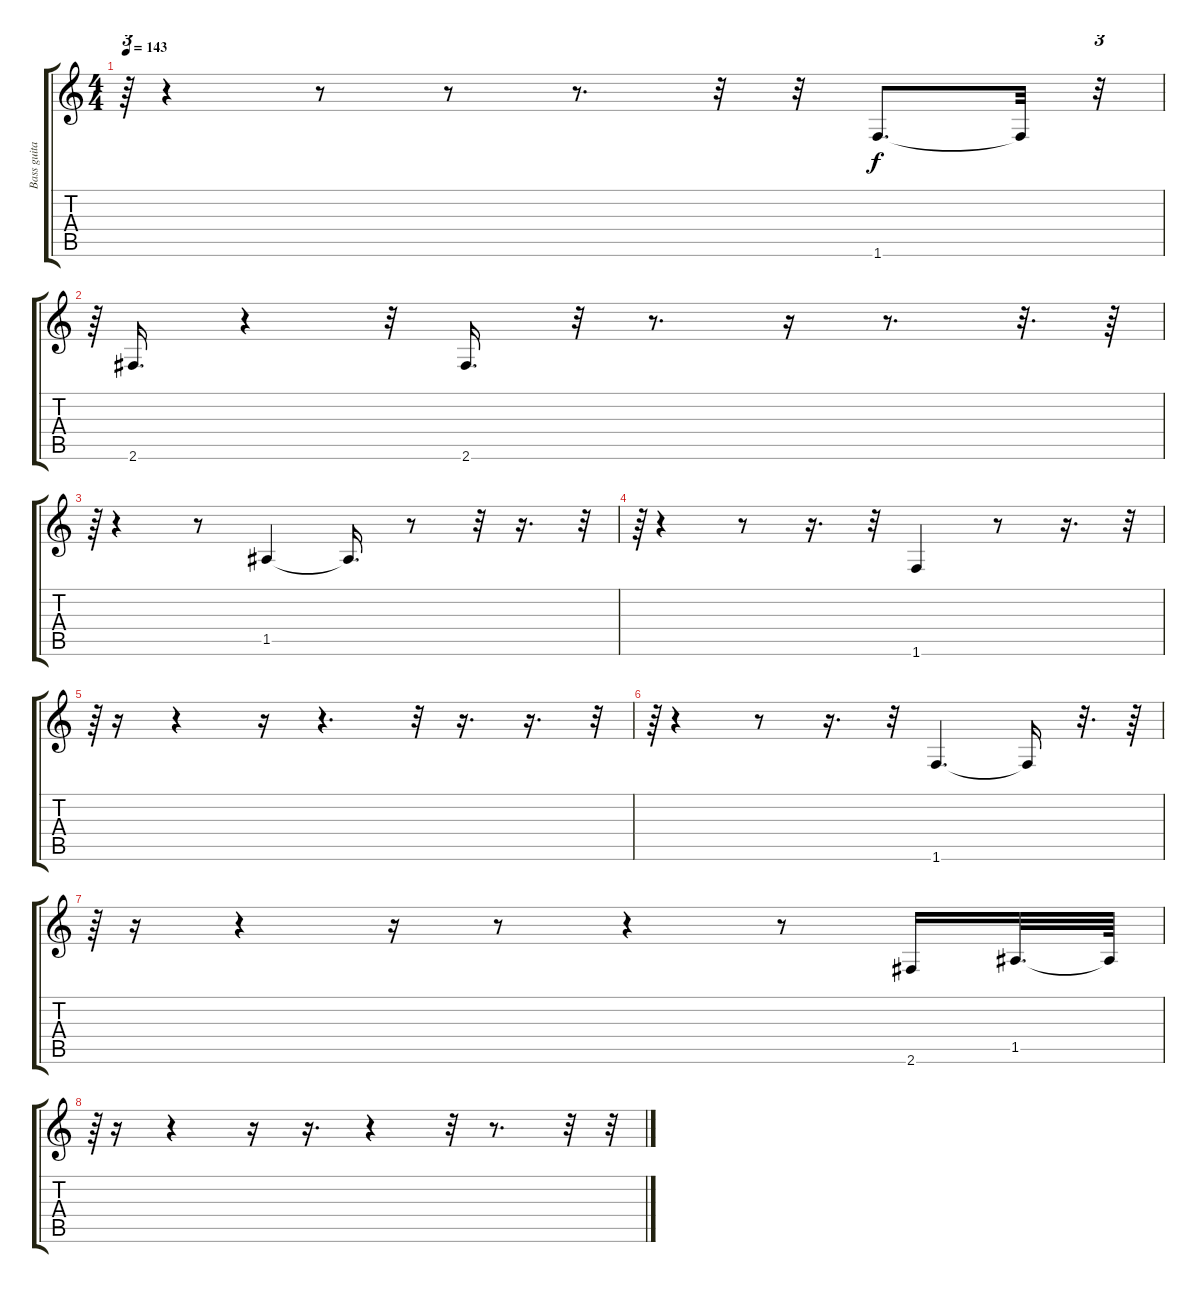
\track ("Bass guitar" "Bass guita") {instrument electricbassfinger}
\staff {score tabs}
\tuning (E4 B3 G3 D3 A2 E2) {hide}
\ts (4 4)
\tempo 143
\clef g2
\ks c
r.64{tu (3 2) dy f} r.4 r.8 r.8 r.8{d} r.32 r.32 1.6.8{d} 1.6{t}.32 r.32{tu (3 2)} |
r.64{tu (3 2)} 2.6.16{d} r.4 r.32 2.6.16{d} r.32 r.8{d} r.16 r.8{d} r.32{d} r.64 |
r.64{tu (3 2)} r.4 r.8 1.5.4 1.5{t}.16{d} r.8 r.32 r.16{d} r.32{tu (3 2)} |
r.64{tu (3 2)} r.4 r.8 r.16{d} r.32 1.6.4 r.8 r.16{d} r.32{tu (3 2)} |
r.64{tu (3 2)} r.16 r.4 r.16 r.4{d} r.32 r.16{d} r.16{d} r.32{tu (3 2)} |
r.64{tu (3 2)} r.4 r.8 r.16{d} r.32 1.6.4{d} 1.6{t}.16 r.32{d} r.64 |
r.64{tu (3 2)} r.16 r.4 r.16 r.8 r.4 r.8 2.6.16 1.5.32{d} 1.5{t}.64 |
r.64{tu (3 2)} r.16 r.4 r.16 r.16{d} r.4 r.32 r.8{d} r.32 r.32{tu (3 2)}
